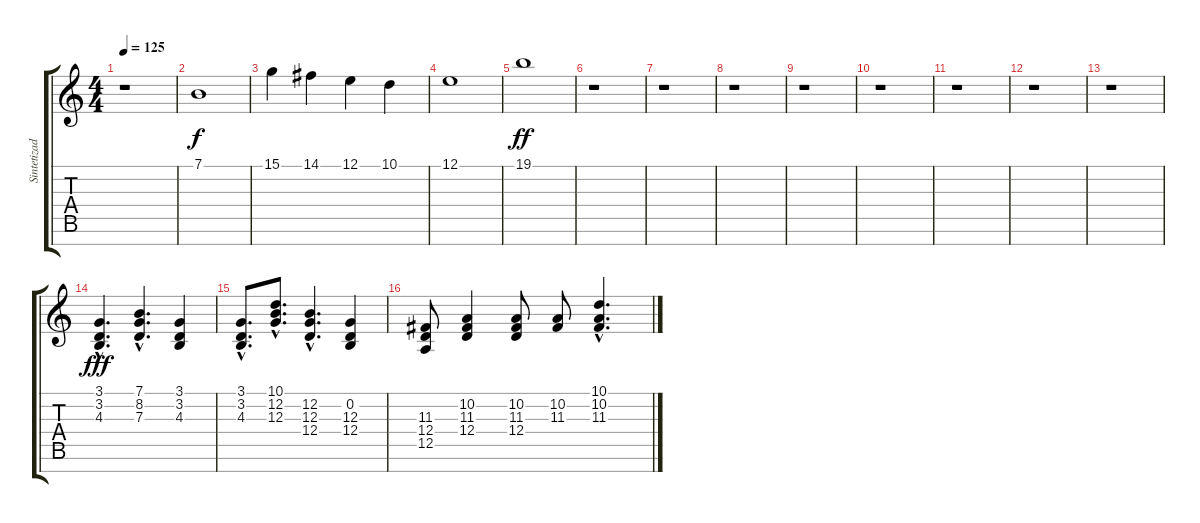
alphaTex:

\track ("Sintetizador" "Sintetizad") {instrument acousticgrandpiano}
\staff {score tabs}
\tuning (E4 B3 G3 D3 A2 E2 B1) {hide}
\ts (4 4)
\tempo 125
\clef g2
\ks c
r.1{dy f} |
7.1.1 |
15.1.4 14.1.4 12.1.4 10.1.4 |
12.1.1 |
19.1.1{dy ff} |
r.1 |
r.1 |
r.1 |
r.1 |
r.1 |
r.1 |
r.1 |
r.1{instrument acousticgrandpiano} |
(3.1{hac} 3.2{hac} 4.3{hac}).4{d dy fff} (7.1{hac} 8.2{hac} 7.3{hac}).4{d} (3.1 3.2 4.3).4 |
(3.1{hac} 3.2{hac} 4.3{hac}).8{d} (10.1{hac} 12.2{hac} 12.3{hac}).8{d} (12.2{hac} 12.3{hac} 12.4{hac}).4{d} (0.2 12.3 12.4).4 |
(11.3 12.4 12.5).8 (10.2 11.3 12.4).4 (10.2 11.3 12.4).8 (10.2 11.3).8 (10.1{hac} 10.2{hac} 11.3{hac}).4{d}
